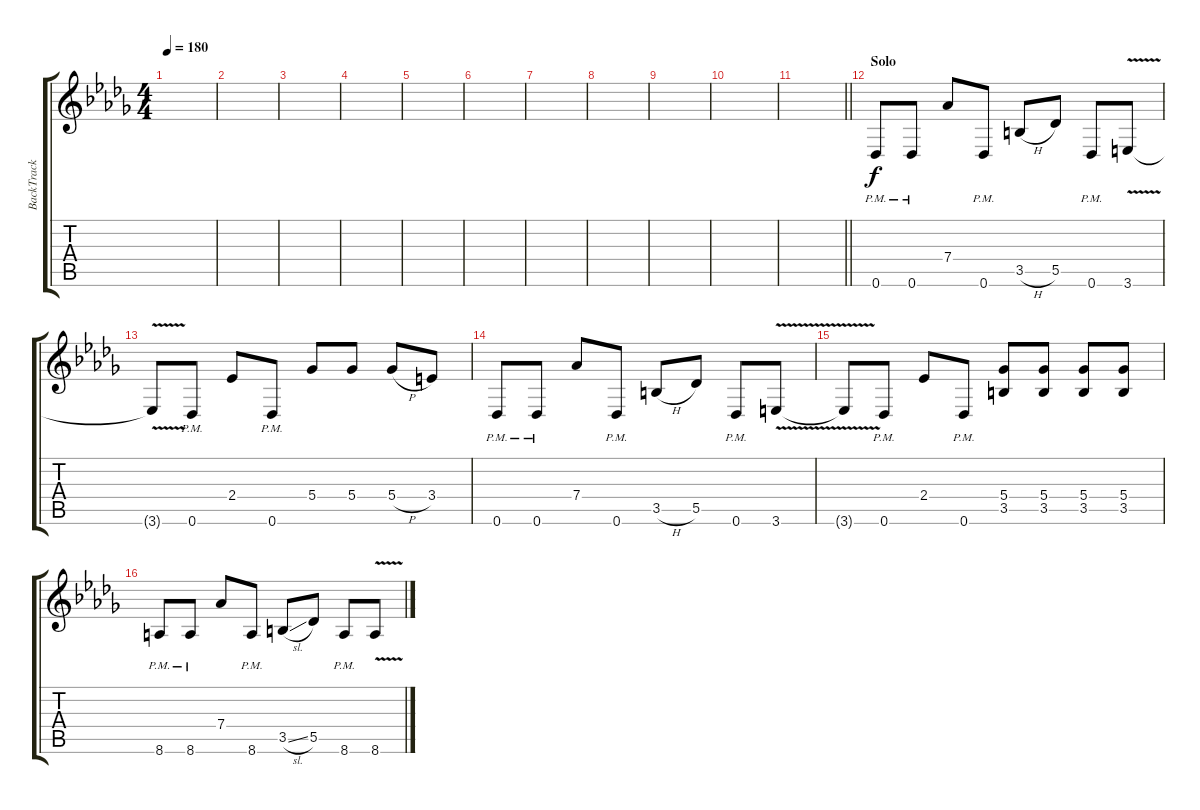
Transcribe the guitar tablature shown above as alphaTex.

\track ("BackTrack Guitar" "BackTrack ") {instrument distortionguitar}
\staff {score tabs}
\tuning (Eb4 Bb3 Gb3 Db3 Ab2 Db2) {hide}
\ts (4 4)
\tempo 180
\clef g2
\ks db
|
|
|
|
|
|
|
|
|
|
\barLineRight lightlight
|
\section ("" "Solo")
0.6{pm}.8{balance 4} 0.6{pm}.8 7.4.8 0.6{pm}.8 3.5{h}.8 5.5.8 0.6{pm}.8 3.6{v}.8 |
3.6{v t}.8 0.6{pm}.8 2.4.8 0.6{pm}.8 5.4.8 5.4.8 5.4{h}.8 3.4.8 |
0.6{pm}.8 0.6{pm}.8 7.4.8 0.6{pm}.8 3.5{h}.8 5.5.8 0.6{pm}.8 3.6{v}.8 |
3.6{v t}.8 0.6{pm}.8 2.4.8 0.6{pm}.8 (5.4 3.5).8 (5.4 3.5).8 (5.4 3.5).8 (5.4 3.5).8 |
8.6{pm}.8 8.6{pm}.8 7.4.8 8.6{pm}.8 3.5{sl}.8 5.5.8 8.6{pm}.8 8.6{v}.8
